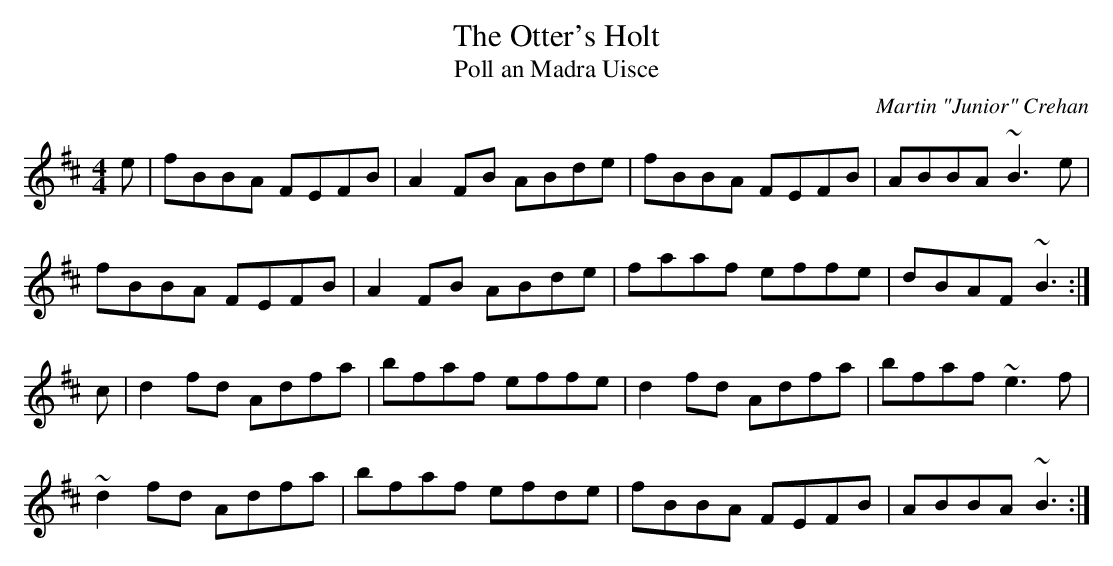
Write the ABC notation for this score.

X:1
T:Otter's Holt, The
T:Poll an Madra Uisce
C:Martin "Junior" Crehan
M:4/4
K:Bm
e|fBBA FEFB|A2FB ABde|fBBA FEFB|ABBA ~B3e|
fBBA FEFB|A2FB ABde|faaf effe|dBAF ~B3:|
c|d2fd Adfa|bfaf effe|d2fd Adfa|bfaf ~e3f|
~d2fd Adfa|bfaf efde|fBBA FEFB|ABBA ~B3:|
